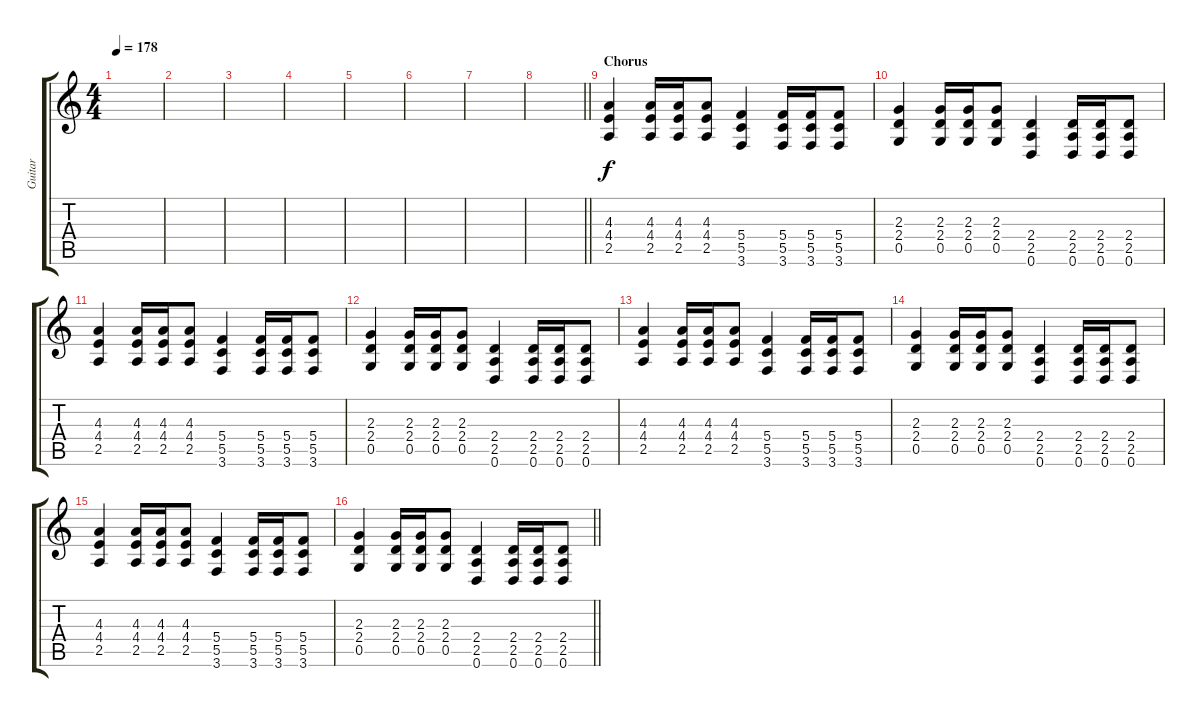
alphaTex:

\track ("Guitar" "Guitar") {instrument distortionguitar}
\staff {score tabs}
\tuning (D4 A3 F3 C3 G2 D2) {hide}
\ts (4 4)
\tempo 178
\clef g2
\ks c
|
|
|
|
|
|
|
\barLineRight lightlight
|
\section ("" "Chorus")
(4.3 4.4 2.5).4 (4.3 4.4 2.5).16 (4.3 4.4 2.5).16 (4.3 4.4 2.5).8 (5.4 5.5 3.6).4 (5.4 5.5 3.6).16 (5.4 5.5 3.6).16 (5.4 5.5 3.6).8 |
(2.3 2.4 0.5).4 (2.3 2.4 0.5).16 (2.3 2.4 0.5).16 (2.3 2.4 0.5).8 (2.4 2.5 0.6).4 (2.4 2.5 0.6).16 (2.4 2.5 0.6).16 (2.4 2.5 0.6).8 |
(4.3 4.4 2.5).4 (4.3 4.4 2.5).16 (4.3 4.4 2.5).16 (4.3 4.4 2.5).8 (5.4 5.5 3.6).4 (5.4 5.5 3.6).16 (5.4 5.5 3.6).16 (5.4 5.5 3.6).8 |
(2.3 2.4 0.5).4 (2.3 2.4 0.5).16 (2.3 2.4 0.5).16 (2.3 2.4 0.5).8 (2.4 2.5 0.6).4 (2.4 2.5 0.6).16 (2.4 2.5 0.6).16 (2.4 2.5 0.6).8 |
(4.3 4.4 2.5).4 (4.3 4.4 2.5).16 (4.3 4.4 2.5).16 (4.3 4.4 2.5).8 (5.4 5.5 3.6).4 (5.4 5.5 3.6).16 (5.4 5.5 3.6).16 (5.4 5.5 3.6).8 |
(2.3 2.4 0.5).4 (2.3 2.4 0.5).16 (2.3 2.4 0.5).16 (2.3 2.4 0.5).8 (2.4 2.5 0.6).4 (2.4 2.5 0.6).16 (2.4 2.5 0.6).16 (2.4 2.5 0.6).8 |
(4.3 4.4 2.5).4 (4.3 4.4 2.5).16 (4.3 4.4 2.5).16 (4.3 4.4 2.5).8 (5.4 5.5 3.6).4 (5.4 5.5 3.6).16 (5.4 5.5 3.6).16 (5.4 5.5 3.6).8 |
\barLineRight lightlight
(2.3 2.4 0.5).4 (2.3 2.4 0.5).16 (2.3 2.4 0.5).16 (2.3 2.4 0.5).8 (2.4 2.5 0.6).4 (2.4 2.5 0.6).16 (2.4 2.5 0.6).16 (2.4 2.5 0.6).8
